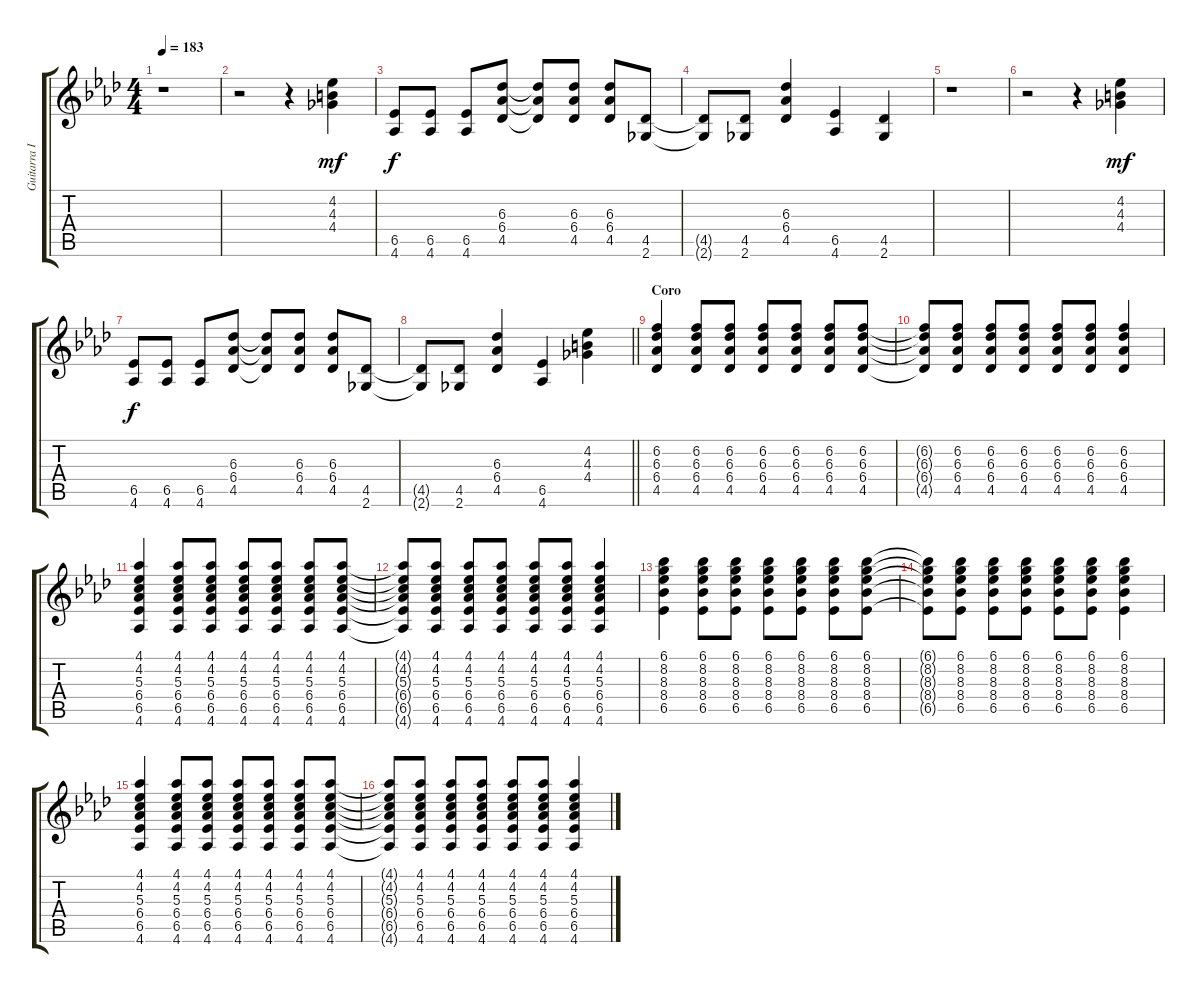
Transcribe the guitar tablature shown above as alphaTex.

\track ("Guitarra I" "Guitarra I") {instrument distortionguitar}
\staff {score tabs}
\tuning (E4 B3 G3 D3 A2 E2) {hide}
\ts (4 4)
\tempo 183
\clef g2
\ks ab
r.1{dy f} |
r.2 r.4 (4.2 4.3 4.4).4{dy mf} |
(6.5 4.6).8{dy f} (6.5 4.6).8 (6.5 4.6).8 (6.3 6.4 4.5).8 (6.3{t} 6.4{t} 4.5{t}).8 (6.3 6.4 4.5).8 (6.3 6.4 4.5).8 (4.5 2.6).8 |
(4.5{t} 2.6{t}).8 (4.5 2.6).8 (6.3 6.4 4.5).4 (6.5 4.6).4 (4.5 2.6).4 |
r.1 |
r.2 r.4 (4.2 4.3 4.4).4{dy mf} |
(6.5 4.6).8{dy f} (6.5 4.6).8 (6.5 4.6).8 (6.3 6.4 4.5).8 (6.3{t} 6.4{t} 4.5{t}).8 (6.3 6.4 4.5).8 (6.3 6.4 4.5).8 (4.5 2.6).8 |
\barLineRight lightlight
(4.5{t} 2.6{t}).8 (4.5 2.6).8 (6.3 6.4 4.5).4 (6.5 4.6).4 (4.2 4.3 4.4).4 |
\section ("" "Coro")
(6.2 6.3 6.4 4.5).4{volume 10} (6.2 6.3 6.4 4.5).8 (6.2 6.3 6.4 4.5).8 (6.2 6.3 6.4 4.5).8 (6.2 6.3 6.4 4.5).8 (6.2 6.3 6.4 4.5).8 (6.2 6.3 6.4 4.5).8 |
(6.2{t} 6.3{t} 6.4{t} 4.5{t}).8 (6.2 6.3 6.4 4.5).8 (6.2 6.3 6.4 4.5).8 (6.2 6.3 6.4 4.5).8 (6.2 6.3 6.4 4.5).8 (6.2 6.3 6.4 4.5).8 (6.2 6.3 6.4 4.5).4 |
(4.1 4.2 5.3 6.4 6.5 4.6).4 (4.1 4.2 5.3 6.4 6.5 4.6).8 (4.1 4.2 5.3 6.4 6.5 4.6).8 (4.1 4.2 5.3 6.4 6.5 4.6).8 (4.1 4.2 5.3 6.4 6.5 4.6).8 (4.1 4.2 5.3 6.4 6.5 4.6).8 (4.1 4.2 5.3 6.4 6.5 4.6).8 |
(4.1{t} 4.2{t} 5.3{t} 6.4{t} 6.5{t} 4.6{t}).8 (4.1 4.2 5.3 6.4 6.5 4.6).8 (4.1 4.2 5.3 6.4 6.5 4.6).8 (4.1 4.2 5.3 6.4 6.5 4.6).8 (4.1 4.2 5.3 6.4 6.5 4.6).8 (4.1 4.2 5.3 6.4 6.5 4.6).8 (4.1 4.2 5.3 6.4 6.5 4.6).4 |
(6.1 8.2 8.3 8.4 6.5).4 (6.1 8.2 8.3 8.4 6.5).8 (6.1 8.2 8.3 8.4 6.5).8 (6.1 8.2 8.3 8.4 6.5).8 (6.1 8.2 8.3 8.4 6.5).8 (6.1 8.2 8.3 8.4 6.5).8 (6.1 8.2 8.3 8.4 6.5).8 |
(6.1{t} 8.2{t} 8.3{t} 8.4{t} 6.5{t}).8 (6.1 8.2 8.3 8.4 6.5).8 (6.1 8.2 8.3 8.4 6.5).8 (6.1 8.2 8.3 8.4 6.5).8 (6.1 8.2 8.3 8.4 6.5).8 (6.1 8.2 8.3 8.4 6.5).8 (6.1 8.2 8.3 8.4 6.5).4 |
(4.1 4.2 5.3 6.4 6.5 4.6).4 (4.1 4.2 5.3 6.4 6.5 4.6).8 (4.1 4.2 5.3 6.4 6.5 4.6).8 (4.1 4.2 5.3 6.4 6.5 4.6).8 (4.1 4.2 5.3 6.4 6.5 4.6).8 (4.1 4.2 5.3 6.4 6.5 4.6).8 (4.1 4.2 5.3 6.4 6.5 4.6).8 |
(4.1{t} 4.2{t} 5.3{t} 6.4{t} 6.5{t} 4.6{t}).8 (4.1 4.2 5.3 6.4 6.5 4.6).8 (4.1 4.2 5.3 6.4 6.5 4.6).8 (4.1 4.2 5.3 6.4 6.5 4.6).8 (4.1 4.2 5.3 6.4 6.5 4.6).8 (4.1 4.2 5.3 6.4 6.5 4.6).8 (4.1 4.2 5.3 6.4 6.5 4.6).4
